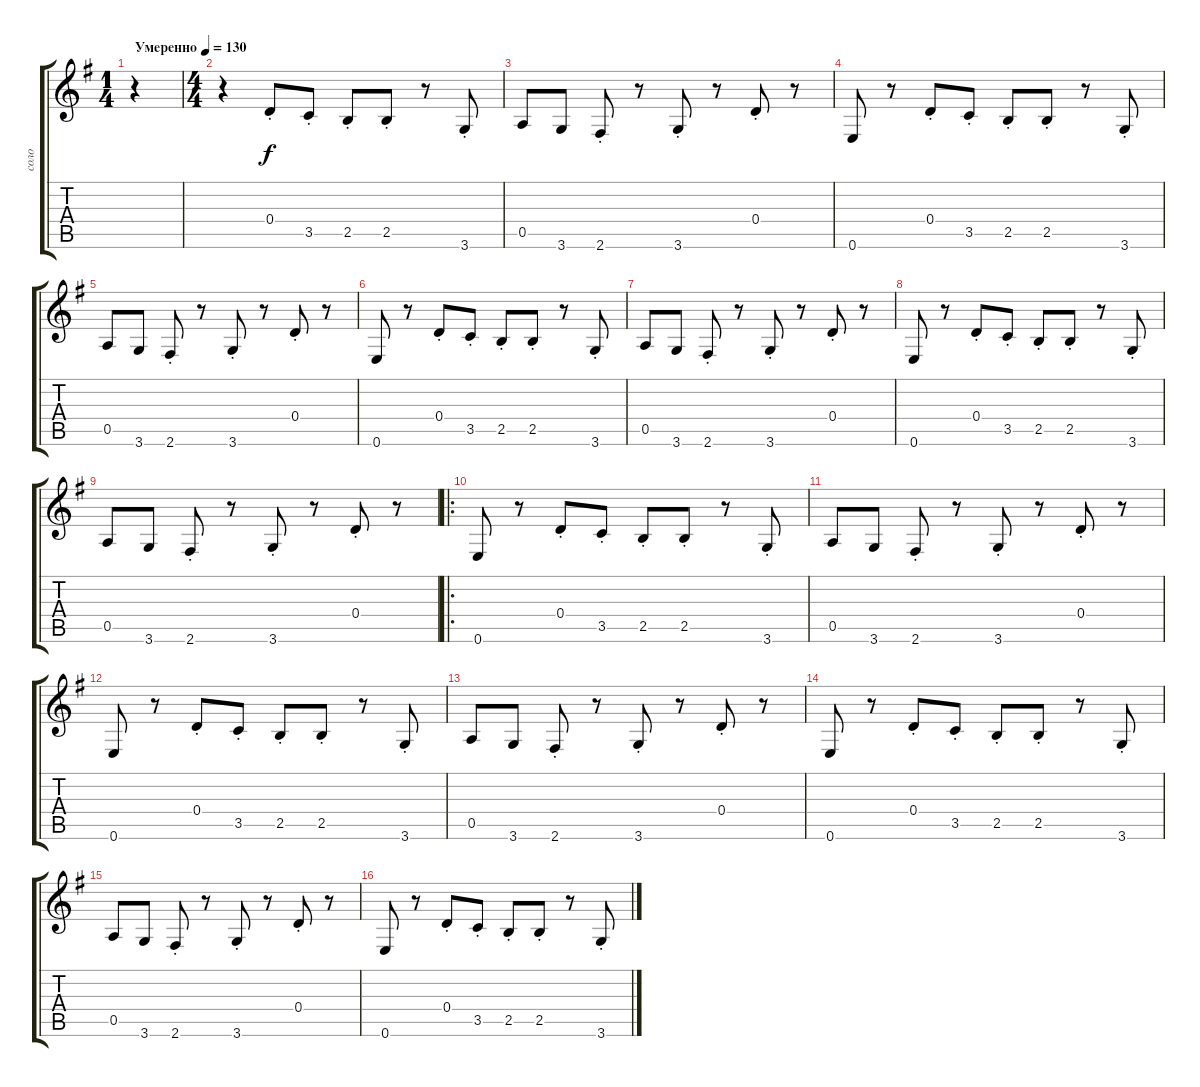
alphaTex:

\track ("соло" "соло") {instrument electricguitarjazz}
\staff {score tabs}
\tuning (E4 B3 G3 D3 A2 E2) {hide}
\ts (1 4)
\tempo (130 "Умеренно")
\clef g2
\ks eminor
r.4{dy f instrument electricguitarjazz} |
\ts (4 4)
r.4 0.4{st}.8 3.5{st}.8 2.5{st}.8 2.5{st}.8 r.8 3.6{st}.8 |
0.5.8 3.6.8 2.6{st}.8 r.8 3.6{st}.8 r.8 0.4{st}.8 r.8 |
0.6.8 r.8 0.4{st}.8 3.5{st}.8 2.5{st}.8 2.5{st}.8 r.8 3.6{st}.8 |
0.5.8 3.6.8 2.6{st}.8 r.8 3.6{st}.8 r.8 0.4{st}.8 r.8 |
0.6.8 r.8 0.4{st}.8 3.5{st}.8 2.5{st}.8 2.5{st}.8 r.8 3.6{st}.8 |
0.5.8 3.6.8 2.6{st}.8 r.8 3.6{st}.8 r.8 0.4{st}.8 r.8 |
0.6.8 r.8 0.4{st}.8 3.5{st}.8 2.5{st}.8 2.5{st}.8 r.8 3.6{st}.8 |
0.5.8 3.6.8 2.6{st}.8 r.8 3.6{st}.8 r.8 0.4{st}.8 r.8 |
\ro
0.6.8 r.8 0.4{st}.8 3.5{st}.8 2.5{st}.8 2.5{st}.8 r.8 3.6{st}.8 |
0.5.8 3.6.8 2.6{st}.8 r.8 3.6{st}.8 r.8 0.4{st}.8 r.8 |
0.6.8 r.8 0.4{st}.8 3.5{st}.8 2.5{st}.8 2.5{st}.8 r.8 3.6{st}.8 |
0.5.8 3.6.8 2.6{st}.8 r.8 3.6{st}.8 r.8 0.4{st}.8 r.8 |
0.6.8 r.8 0.4{st}.8 3.5{st}.8 2.5{st}.8 2.5{st}.8 r.8 3.6{st}.8 |
0.5.8 3.6.8 2.6{st}.8 r.8 3.6{st}.8 r.8 0.4{st}.8 r.8 |
0.6.8 r.8 0.4{st}.8 3.5{st}.8 2.5{st}.8 2.5{st}.8 r.8 3.6{st}.8
